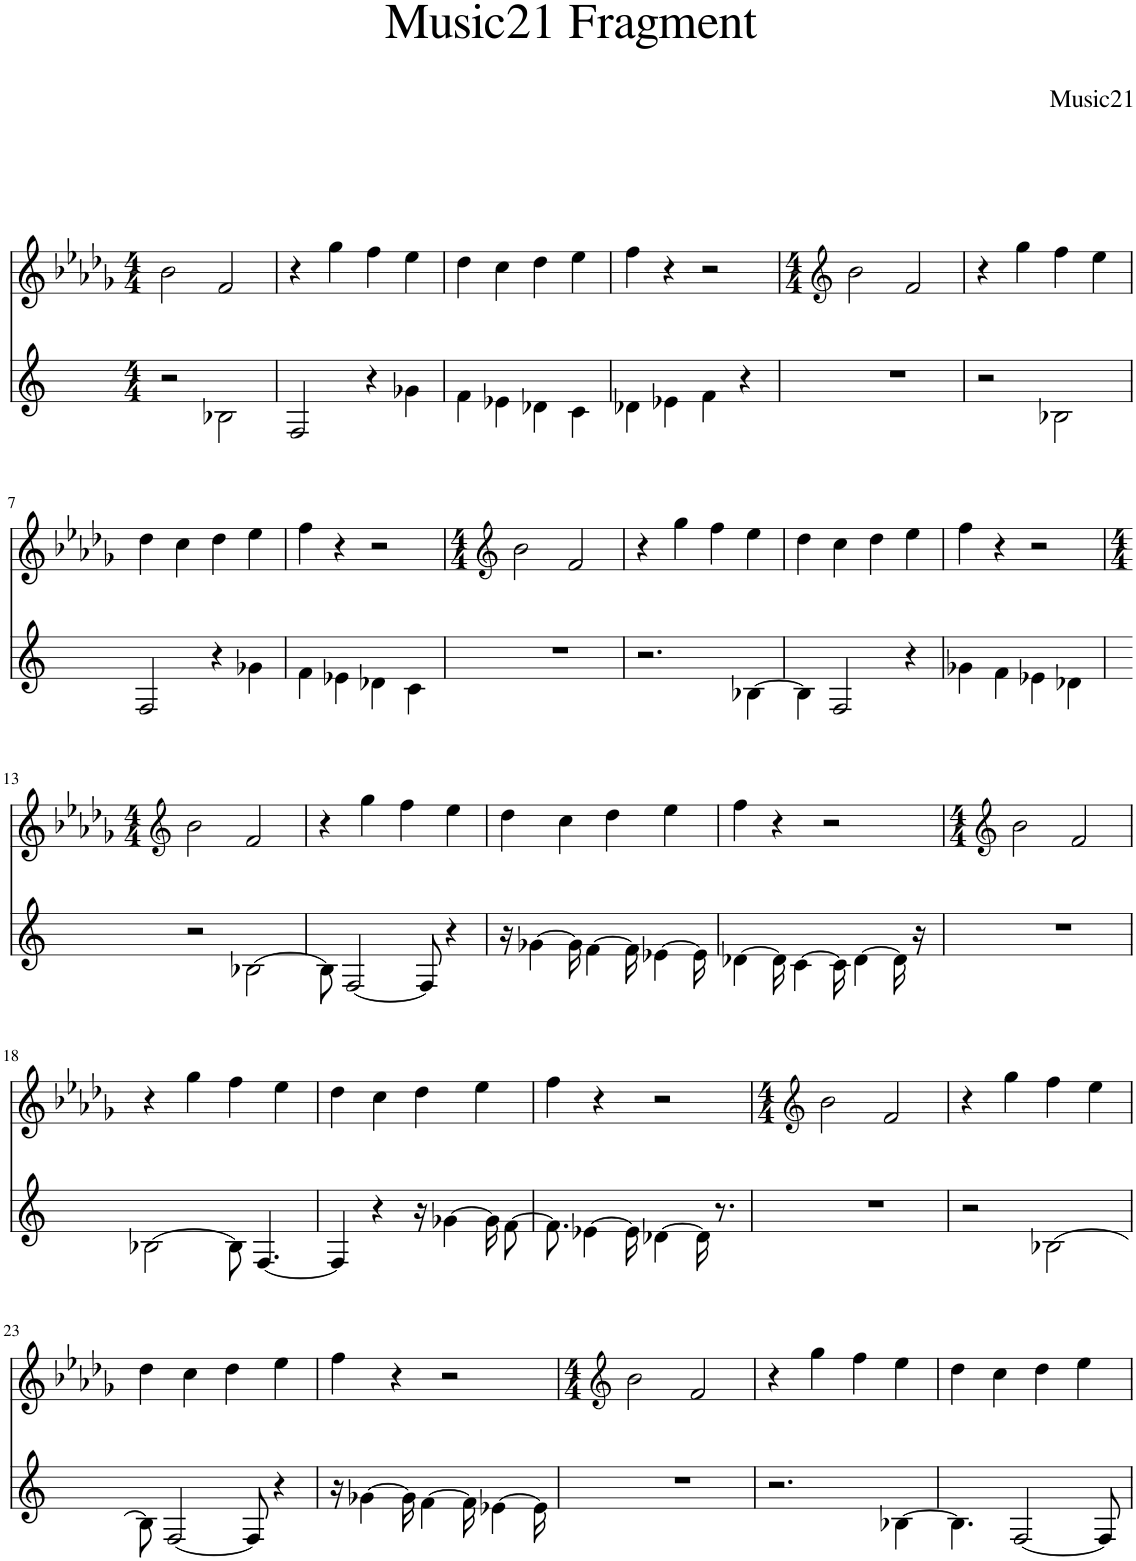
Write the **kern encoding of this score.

**kern	**kern
*part2	*part1
*staff2	*staff1
*I"Piano	*I"Piano
*I'Pno	*I'Pno
*clefG2	*clefG2
*k[]	*k[b-e-a-d-g-]
*M4/4	*M4/4
=1	=1
2r	2b-\
2B-X\	2f/
=2	=2
2F/	4r
.	4gg-\
4r	4ff\
4g-X\	4ee-\
=3	=3
4f\	4dd-\
4e-X\	4cc\
4d-X\	4dd-\
4c\	4ee-\
=4	=4
4d-X\	4ff\
4e-X\	4r
4f\	2r
4r	.
=5	=5
*	*clefG2
*	*M4/4
1r	2b-\
.	2f/
=6	=6
2r	4r
.	4gg-\
2B-X\	4ff\
.	4ee-\
!!LO:LB:g=z
=7	=7
2F/	4dd-\
.	4cc\
4r	4dd-\
4g-X\	4ee-\
=8	=8
4f\	4ff\
4e-X\	4r
4d-X\	2r
4c\	.
=9	=9
*	*clefG2
*	*M4/4
1r	2b-\
.	2f/
=10	=10
2.r	4r
.	4gg-\
.	4ff\
[4B-X\	4ee-\
=11	=11
4B-\]	4dd-\
2F/	4cc\
.	4dd-\
4r	4ee-\
=12	=12
4g-X\	4ff\
4f\	4r
4e-X\	2r
4d-X\	.
!!LO:LB:g=z
=13	=13
*	*clefG2
*	*M4/4
2r	2b-\
[2B-X\	2f/
=14	=14
8B-\]	4r
[2F/	.
.	4gg-\
.	4ff\
8F/]	.
4r	4ee-\
=15	=15
16r	4dd-\
[4g-X\	.
.	4cc\
16g-\]	.
[4f\	.
.	4dd-\
16f\]	.
[4e-X\	.
.	4ee-\
16e-\]	.
=16	=16
[4d-X\	4ff\
16d-\]	4r
[4c\	.
.	2r
16c\]	.
[4d-\	.
16d-\]	.
16r	.
=17	=17
*	*clefG2
*	*M4/4
1r	2b-\
.	2f/
!!LO:LB:g=z
=18	=18
[2B-X\	4r
.	4gg-\
8B-\]	4ff\
[4.F/	.
.	4ee-\
=19	=19
4F/]	4dd-\
4r	4cc\
16r	4dd-\
[4g-X\	.
.	4ee-\
16g-\KL]	.
[8f\J	.
=20	=20
8.f\]	4ff\
[4e-X\	.
.	4r
16e-\]	.
[4d-X\	2r
16d-\]	.
8.r	.
=21	=21
*	*clefG2
*	*M4/4
1r	2b-\
.	2f/
=22	=22
2r	4r
.	4gg-\
[2B-X\	4ff\
.	4ee-\
!!LO:LB:g=z
=23	=23
8B-\]	4dd-\
[2F/	.
.	4cc\
.	4dd-\
8F/]	.
4r	4ee-\
=24	=24
16r	4ff\
[4g-X\	.
.	4r
16g-\]	.
[4f\	.
.	2r
16f\]	.
[4e-X\	.
16e-\]	.
=25	=25
*	*clefG2
*	*M4/4
1r	2b-\
.	2f/
=26	=26
2.r	4r
.	4gg-\
.	4ff\
[4B-X\	4ee-\
=27	=27
4.B-\]	4dd-\
.	4cc\
[2F/	.
.	4dd-\
.	4ee-\
8F/]	.
=	=
*-	*-
